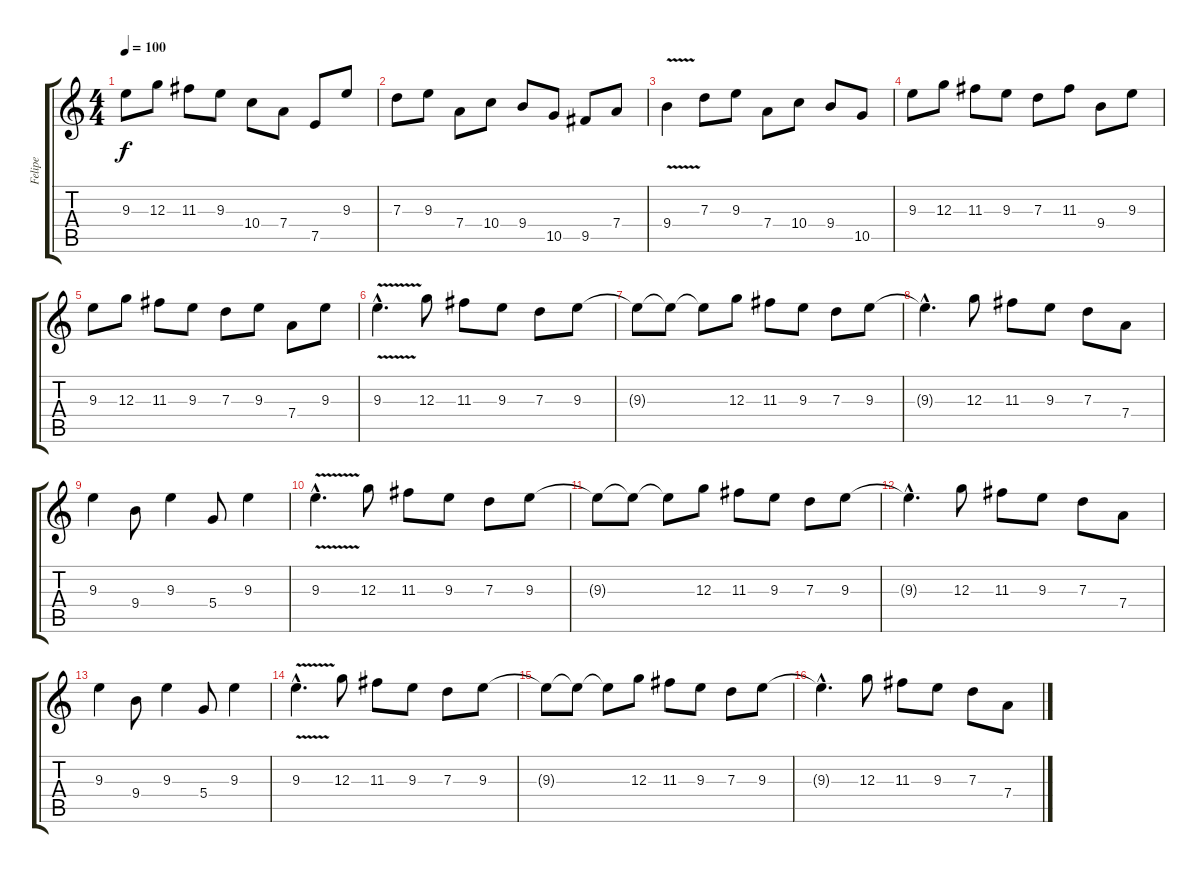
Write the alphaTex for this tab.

\track ("Felipe" "Felipe") {instrument distortionguitar}
\staff {score tabs}
\tuning (E4 B3 G3 D3 A2 E2) {hide}
\ts (4 4)
\tempo 100
\clef g2
\ks c
9.3.8{dy f} 12.3.8 11.3.8 9.3.8 10.4.8 7.4.8 7.5.8 9.3.8 |
7.3.8 9.3.8 7.4.8 10.4.8 9.4.8 10.5.8 9.5.8 7.4.8 |
9.4{v}.4 7.3.8 9.3.8 7.4.8 10.4.8 9.4.8 10.5.8 |
9.3.8 12.3.8 11.3.8 9.3.8 7.3.8 11.3.8 9.4.8 9.3.8 |
9.3.8 12.3.8 11.3.8 9.3.8 7.3.8 9.3.8 7.4.8 9.3.8 |
9.3{v hac}.4{d} 12.3.8 11.3.8 9.3.8 7.3.8 9.3.8 |
9.3{t}.8 9.3{t}.8 9.3{t}.8 12.3.8 11.3.8 9.3.8 7.3.8 9.3.8 |
9.3{hac t}.4{d} 12.3.8 11.3.8 9.3.8 7.3.8 7.4.8 |
9.3.4 9.4.8 9.3.4 5.4.8 9.3.4 |
9.3{v hac}.4{d} 12.3.8 11.3.8 9.3.8 7.3.8 9.3.8 |
9.3{t}.8 9.3{t}.8 9.3{t}.8 12.3.8 11.3.8 9.3.8 7.3.8 9.3.8 |
9.3{hac t}.4{d} 12.3.8 11.3.8 9.3.8 7.3.8 7.4.8 |
9.3.4 9.4.8 9.3.4 5.4.8 9.3.4 |
9.3{v hac}.4{d} 12.3.8 11.3.8 9.3.8 7.3.8 9.3.8 |
9.3{t}.8 9.3{t}.8 9.3{t}.8 12.3.8 11.3.8 9.3.8 7.3.8 9.3.8 |
9.3{hac t}.4{d} 12.3.8 11.3.8 9.3.8 7.3.8 7.4.8
